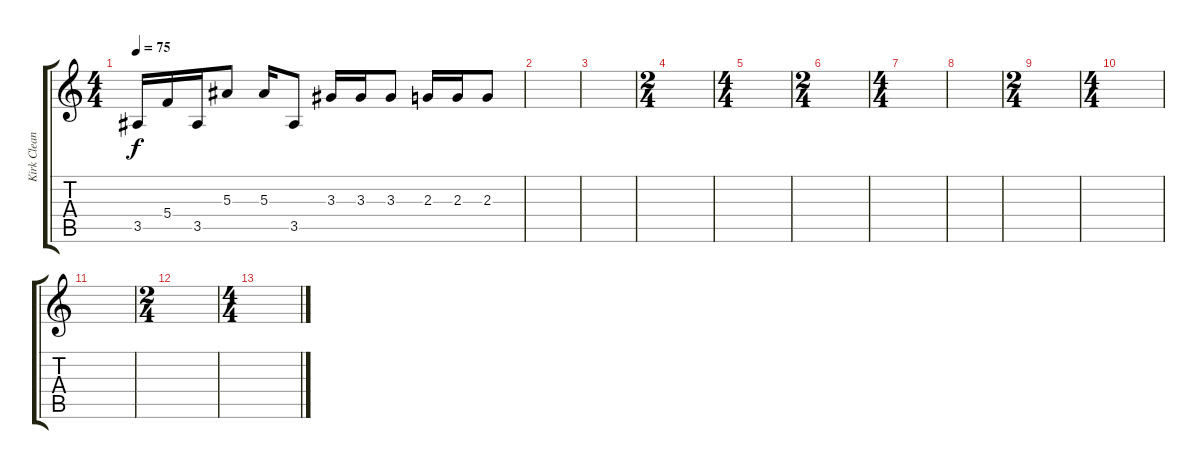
\track ("Kirk Clean" "Kirk Clean") {instrument electricguitarclean}
\staff {score tabs}
\tuning (D4 A3 F3 C3 G2 C2) {hide}
\ts (4 4)
\tempo 75
\clef g2
\ks c
3.5.16{dy f} 5.4.16 3.5.16 5.3.8 5.3.16 3.5.8 3.3.16 3.3.16 3.3.8 2.3.16 2.3.16 2.3.8 |
|
|
\ts (2 4)
|
\ts (4 4)
|
\ts (2 4)
|
\ts (4 4)
|
|
\ts (2 4)
|
\ts (4 4)
|
|
\ts (2 4)
|
\ts (4 4)
